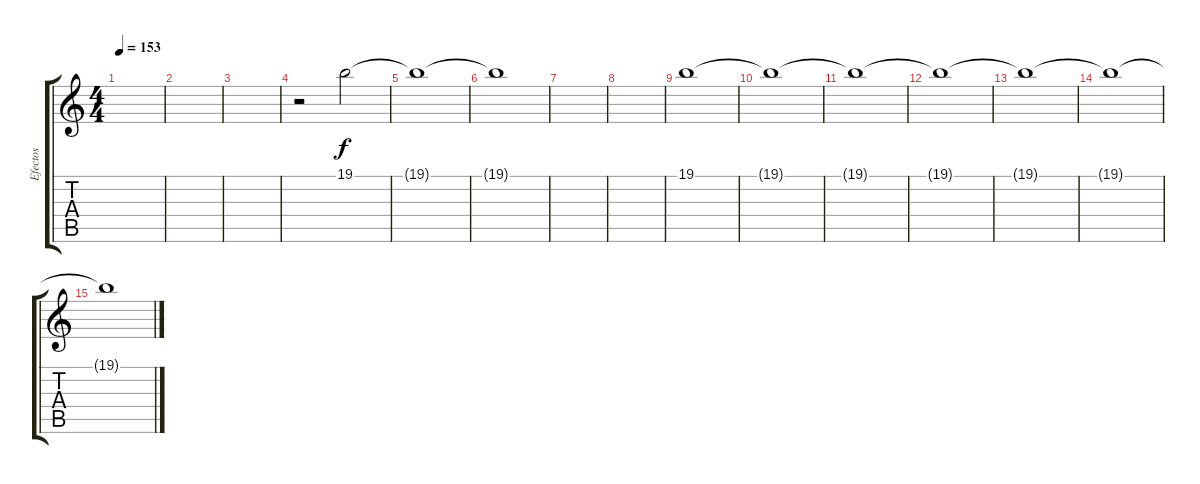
\track ("Efectos" "Efectos") {instrument pad2warm}
\staff {score tabs}
\tuning (E4 B3 G3 D3 A2 E2) {hide}
\ts (4 4)
\tempo 153
\clef g2
\ks c
|
|
|
r.2 19.1.2 |
19.1{t}.1 |
19.1{t}.1 |
|
|
19.1.1 |
19.1{t}.1 |
19.1{t}.1 |
19.1{t}.1 |
19.1{t}.1 |
19.1{t}.1{volume 2} |
19.1{t}.1
